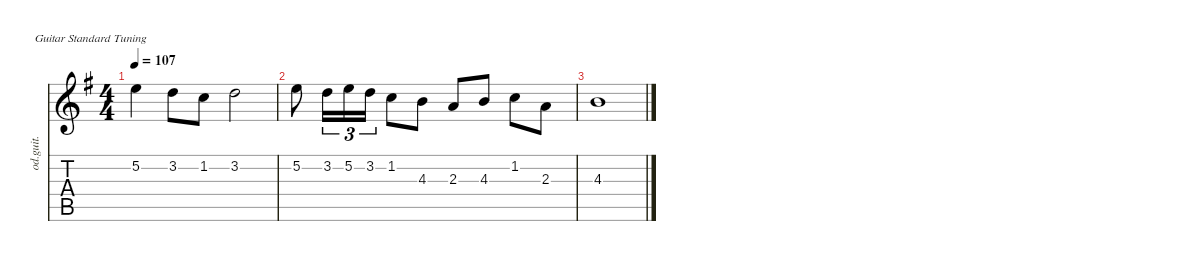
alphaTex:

\defaultSystemsLayout 4
\hideDynamics
\bracketExtendMode nobrackets
\track ("Overdriven Guitar" "od.guit.") {instrument overdrivenguitar}
\staff {score tabs}
\tuning (E4 B3 G3 D3 A2 E2)
\ts (4 4)
\tempo 107
\clef g2
\ks g
5.2{acc forcenatural}.4{dy mf beam Down} 3.2{acc forcenatural}.8{beam Down} 1.2{acc forcenatural}.8{beam Down} 3.2{acc forcenatural}.2{beam Down} |
5.2{acc forcenatural}.8{beam Down} 3.2{acc forcenatural}.16{tu (3 2) beam Down} 5.2{acc forcenatural}.16{tu (3 2) beam Down} 3.2{acc forcenatural}.16{tu (3 2) beam Down} 1.2{acc forcenatural}.8{beam Down} 4.3{acc forcenatural}.8{beam Down} 2.3{acc forcenatural}.8{beam Up} 4.3{acc forcenatural}.8{beam Up} 1.2{acc forcenatural}.8{beam Down} 2.3{acc forcenatural}.8{beam Down} |
4.3{acc forcenatural}.1{beam Down}
